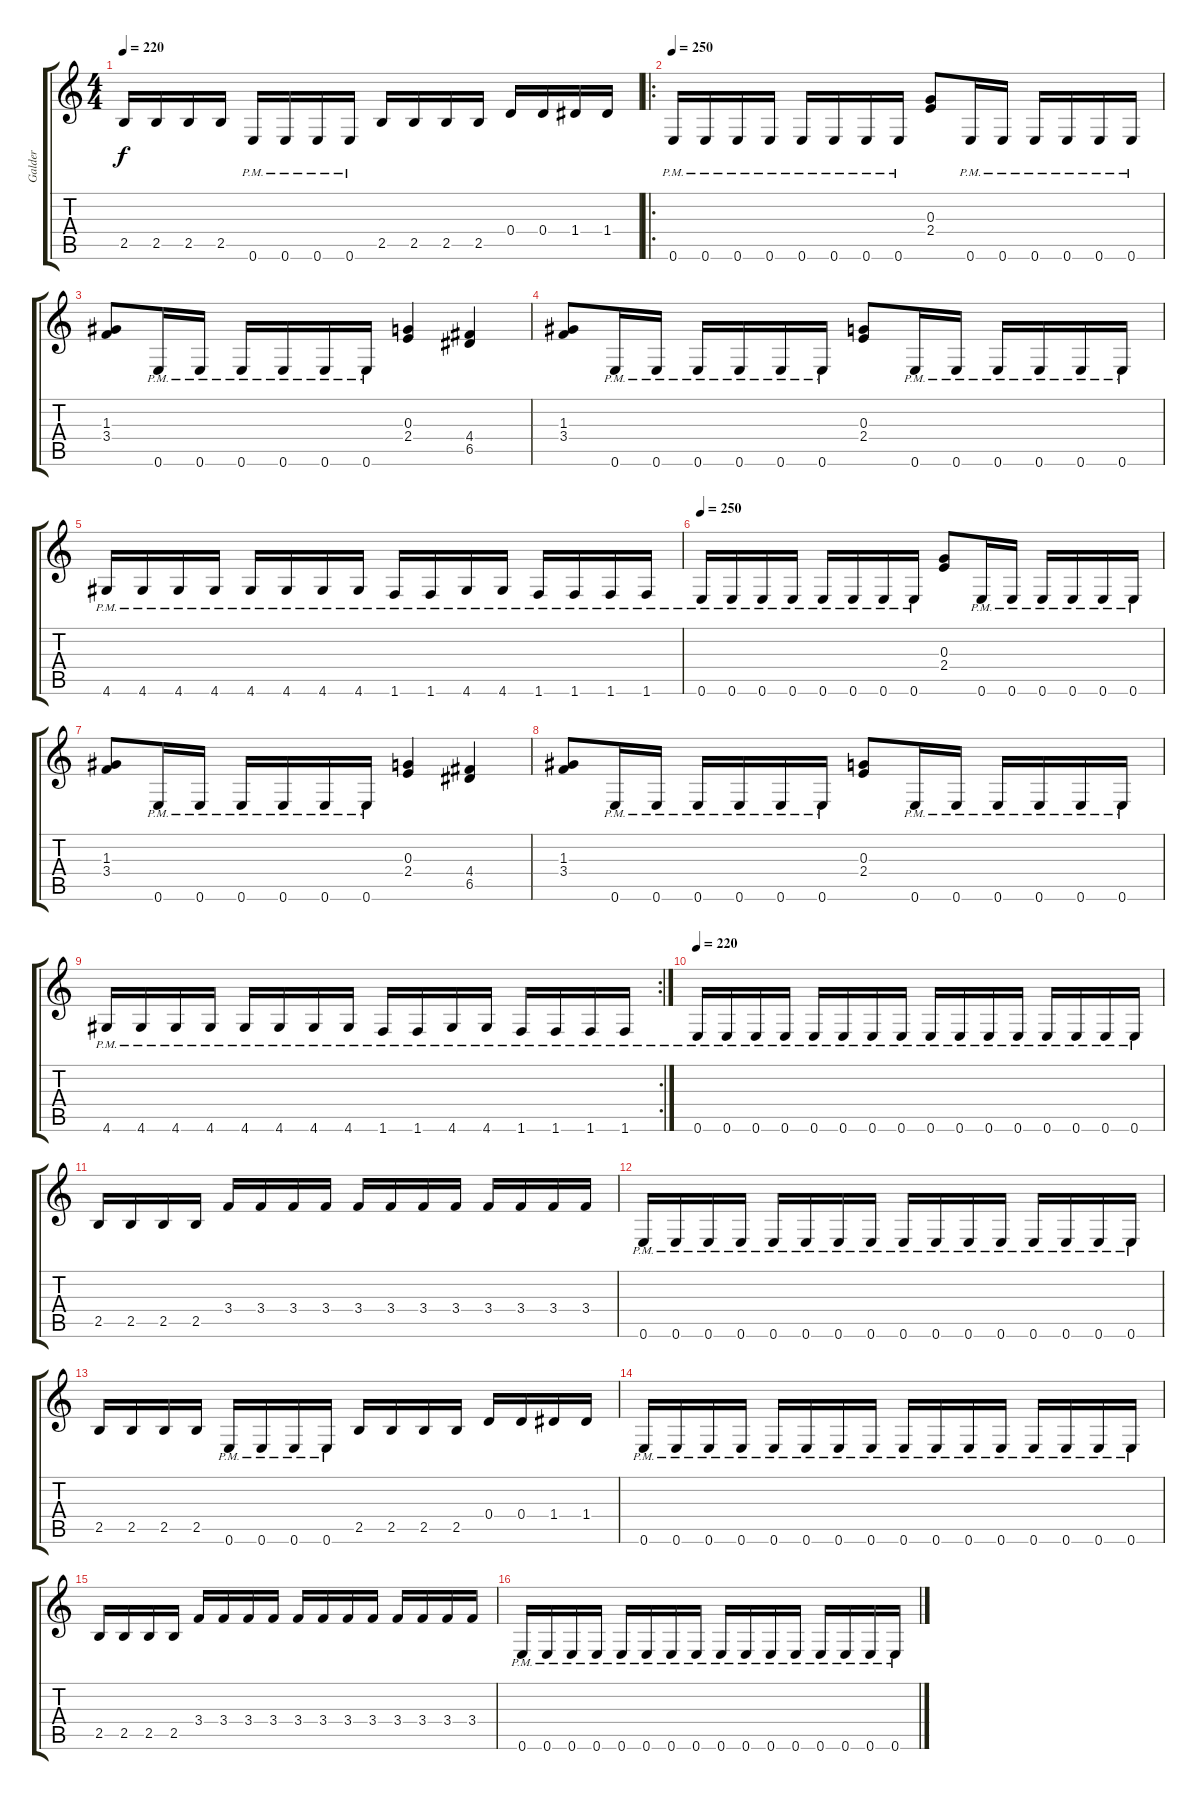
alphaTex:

\track ("Galder" "Galder") {instrument overdrivenguitar}
\staff {score tabs}
\tuning (E4 B3 G3 D3 A2 E2) {hide}
\ts (4 4)
\tempo 220
\clef g2
\ks c
2.5.16{dy f} 2.5.16 2.5.16 2.5.16 0.6{pm}.16 0.6{pm}.16 0.6{pm}.16 0.6{pm}.16 2.5.16 2.5.16 2.5.16 2.5.16 0.4.16 0.4.16 1.4.16 1.4.16 |
\ro
\section ("" "")
\tempo 250
0.6{pm}.16 0.6{pm}.16 0.6{pm}.16 0.6{pm}.16 0.6{pm}.16 0.6{pm}.16 0.6{pm}.16 0.6{pm}.16 (0.3 2.4).8 0.6{pm}.16 0.6{pm}.16 0.6{pm}.16 0.6{pm}.16 0.6{pm}.16 0.6{pm}.16 |
(1.3 3.4).8 0.6{pm}.16 0.6{pm}.16 0.6{pm}.16 0.6{pm}.16 0.6{pm}.16 0.6{pm}.16 (0.3 2.4).4 (4.4 6.5).4 |
(1.3 3.4).8 0.6{pm}.16 0.6{pm}.16 0.6{pm}.16 0.6{pm}.16 0.6{pm}.16 0.6{pm}.16 (0.3 2.4).8 0.6{pm}.16 0.6{pm}.16 0.6{pm}.16 0.6{pm}.16 0.6{pm}.16 0.6{pm}.16 |
4.6{pm}.16 4.6{pm}.16 4.6{pm}.16 4.6{pm}.16 4.6{pm}.16 4.6{pm}.16 4.6{pm}.16 4.6{pm}.16 1.6{pm}.16 1.6{pm}.16 4.6{pm}.16 4.6{pm}.16 1.6{pm}.16 1.6{pm}.16 1.6{pm}.16 1.6{pm}.16 |
\tempo 250
0.6{pm}.16 0.6{pm}.16 0.6{pm}.16 0.6{pm}.16 0.6{pm}.16 0.6{pm}.16 0.6{pm}.16 0.6{pm}.16 (0.3 2.4).8 0.6{pm}.16 0.6{pm}.16 0.6{pm}.16 0.6{pm}.16 0.6{pm}.16 0.6{pm}.16 |
(1.3 3.4).8 0.6{pm}.16 0.6{pm}.16 0.6{pm}.16 0.6{pm}.16 0.6{pm}.16 0.6{pm}.16 (0.3 2.4).4 (4.4 6.5).4 |
(1.3 3.4).8 0.6{pm}.16 0.6{pm}.16 0.6{pm}.16 0.6{pm}.16 0.6{pm}.16 0.6{pm}.16 (0.3 2.4).8 0.6{pm}.16 0.6{pm}.16 0.6{pm}.16 0.6{pm}.16 0.6{pm}.16 0.6{pm}.16 |
\rc 2
4.6{pm}.16 4.6{pm}.16 4.6{pm}.16 4.6{pm}.16 4.6{pm}.16 4.6{pm}.16 4.6{pm}.16 4.6{pm}.16 1.6{pm}.16 1.6{pm}.16 4.6{pm}.16 4.6{pm}.16 1.6{pm}.16 1.6{pm}.16 1.6{pm}.16 1.6{pm}.16 |
\section ("" "")
\tempo 220
0.6{pm}.16 0.6{pm}.16 0.6{pm}.16 0.6{pm}.16 0.6{pm}.16 0.6{pm}.16 0.6{pm}.16 0.6{pm}.16 0.6{pm}.16 0.6{pm}.16 0.6{pm}.16 0.6{pm}.16 0.6{pm}.16 0.6{pm}.16 0.6{pm}.16 0.6{pm}.16 |
2.5.16 2.5.16 2.5.16 2.5.16 3.4.16 3.4.16 3.4.16 3.4.16 3.4.16 3.4.16 3.4.16 3.4.16 3.4.16 3.4.16 3.4.16 3.4.16 |
0.6{pm}.16 0.6{pm}.16 0.6{pm}.16 0.6{pm}.16 0.6{pm}.16 0.6{pm}.16 0.6{pm}.16 0.6{pm}.16 0.6{pm}.16 0.6{pm}.16 0.6{pm}.16 0.6{pm}.16 0.6{pm}.16 0.6{pm}.16 0.6{pm}.16 0.6{pm}.16 |
2.5.16 2.5.16 2.5.16 2.5.16 0.6{pm}.16 0.6{pm}.16 0.6{pm}.16 0.6{pm}.16 2.5.16 2.5.16 2.5.16 2.5.16 0.4.16 0.4.16 1.4.16 1.4.16 |
0.6{pm}.16 0.6{pm}.16 0.6{pm}.16 0.6{pm}.16 0.6{pm}.16 0.6{pm}.16 0.6{pm}.16 0.6{pm}.16 0.6{pm}.16 0.6{pm}.16 0.6{pm}.16 0.6{pm}.16 0.6{pm}.16 0.6{pm}.16 0.6{pm}.16 0.6{pm}.16 |
2.5.16 2.5.16 2.5.16 2.5.16 3.4.16 3.4.16 3.4.16 3.4.16 3.4.16 3.4.16 3.4.16 3.4.16 3.4.16 3.4.16 3.4.16 3.4.16 |
0.6{pm}.16 0.6{pm}.16 0.6{pm}.16 0.6{pm}.16 0.6{pm}.16 0.6{pm}.16 0.6{pm}.16 0.6{pm}.16 0.6{pm}.16 0.6{pm}.16 0.6{pm}.16 0.6{pm}.16 0.6{pm}.16 0.6{pm}.16 0.6{pm}.16 0.6{pm}.16
